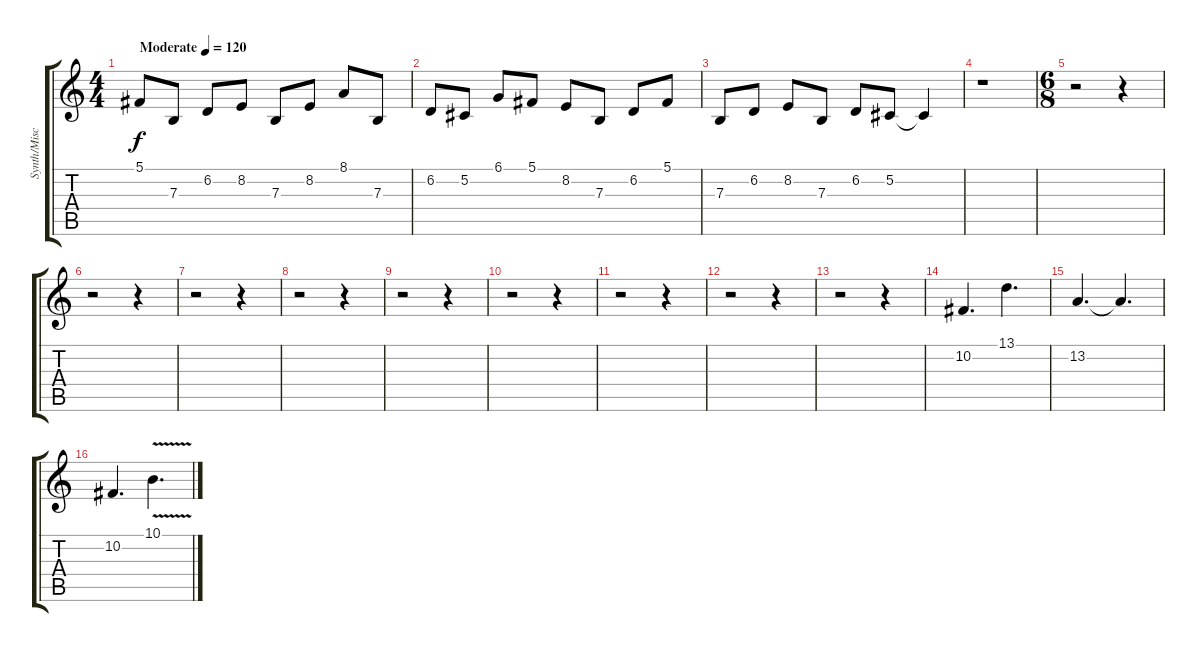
\track ("Synth/Misc" "Synth/Misc") {instrument pad8sweep}
\staff {score tabs}
\tuning (Db4 Ab3 E3 B2 Gb2 B1) {hide}
\ts (4 4)
\tempo (120 "Moderate")
\tempo 100
\tempo (120 "Moderate")
\clef g2
\ks c
5.1.8{dy f instrument acousticgrandpiano} 7.3.8 6.2.8 8.2.8 7.3.8 8.2.8 8.1.8 7.3.8 |
6.2.8 5.2.8 6.1.8 5.1.8 8.2.8 7.3.8 6.2.8 5.1.8 |
7.3.8 6.2.8 8.2.8 7.3.8 6.2.8 5.2.8 5.2{t}.4 |
r.1 |
\ts (6 8)
r.2 r.4 |
r.2 r.4 |
r.2 r.4 |
r.2 r.4 |
r.2 r.4 |
r.2 r.4 |
r.2 r.4 |
r.2 r.4 |
r.2 r.4 |
10.2.4{d instrument stringensemble1} 13.1.4{d} |
13.2.4{d} 13.2{t}.4{d} |
10.2.4{d} 10.1{v}.4{d}
